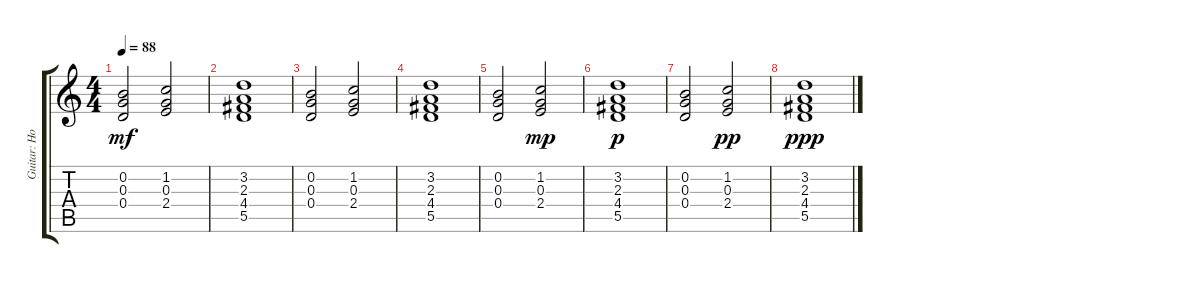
\track ("Guitar: Howard Leese" "Guitar: Ho") {instrument overdrivenguitar}
\staff {score tabs}
\tuning (E4 B3 G3 D3 A2 E2) {hide}
\ts (4 4)
\tempo 88
\clef g2
\ks c
(0.2 0.3 0.4).2{dy mf} (1.2 0.3 2.4).2 |
(3.2 2.3 4.4 5.5).1 |
(0.2 0.3 0.4).2 (1.2 0.3 2.4).2 |
(3.2 2.3 4.4 5.5).1 |
(0.2 0.3 0.4).2{volume 0} (1.2 0.3 2.4).2{dy mp} |
(3.2 2.3 4.4 5.5).1{dy p} |
(0.2 0.3 0.4).2 (1.2 0.3 2.4).2{dy pp} |
(3.2 2.3 4.4 5.5).1{dy ppp}
